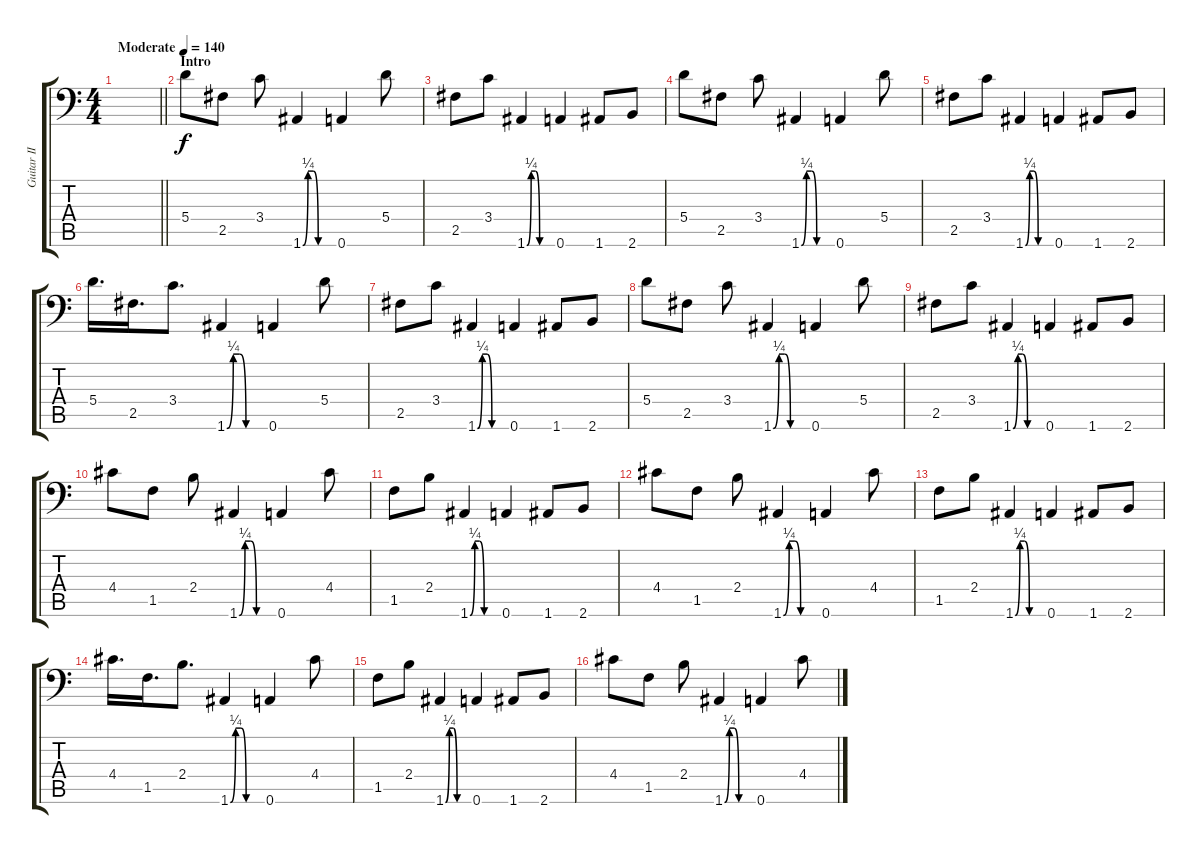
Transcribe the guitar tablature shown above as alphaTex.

\track ("Guitar II" "Guitar II") {instrument overdrivenguitar}
\staff {score tabs}
\tuning (B3 Gb3 D3 A2 E2 A1) {hide}
\ts (4 4)
\tempo (140 "Moderate")
\clef f4
\barLineRight lightlight
\ks c
|
\section ("" "Intro")
5.4.8 2.5.8 3.4.8 1.6{be (custom 0 0 10 1 20 1 30 0 60 0)}.4 0.6.4 5.4.8 |
2.5.8 3.4.8 1.6{be (custom 0 0 10 1 20 1 30 0 60 0)}.4 0.6.4 1.6.8 2.6.8 |
5.4.8 2.5.8 3.4.8 1.6{be (custom 0 0 10 1 20 1 30 0 60 0)}.4 0.6.4 5.4.8 |
2.5.8 3.4.8 1.6{be (custom 0 0 10 1 20 1 30 0 60 0)}.4 0.6.4 1.6.8 2.6.8 |
5.4.16{d} 2.5.16{d} 3.4.8{d} 1.6{be (custom 0 0 10 1 20 1 30 0 60 0)}.4 0.6.4 5.4.8 |
2.5.8 3.4.8 1.6{be (custom 0 0 10 1 20 1 30 0 60 0)}.4 0.6.4 1.6.8 2.6.8 |
5.4.8 2.5.8 3.4.8 1.6{be (custom 0 0 10 1 20 1 30 0 60 0)}.4 0.6.4 5.4.8 |
2.5.8 3.4.8 1.6{be (custom 0 0 10 1 20 1 30 0 60 0)}.4 0.6.4 1.6.8 2.6.8 |
4.4.8 1.5.8 2.4.8 1.6{be (custom 0 0 10 1 20 1 30 0 60 0)}.4 0.6.4 4.4.8 |
1.5.8 2.4.8 1.6{be (custom 0 0 10 1 20 1 30 0 60 0)}.4 0.6.4 1.6.8 2.6.8 |
4.4.8 1.5.8 2.4.8 1.6{be (custom 0 0 10 1 20 1 30 0 60 0)}.4 0.6.4 4.4.8 |
1.5.8 2.4.8 1.6{be (custom 0 0 10 1 20 1 30 0 60 0)}.4 0.6.4 1.6.8 2.6.8 |
4.4.16{d} 1.5.16{d} 2.4.8{d} 1.6{be (custom 0 0 10 1 20 1 30 0 60 0)}.4 0.6.4 4.4.8 |
1.5.8 2.4.8 1.6{be (custom 0 0 10 1 20 1 30 0 60 0)}.4 0.6.4 1.6.8 2.6.8 |
4.4.8 1.5.8 2.4.8 1.6{be (custom 0 0 10 1 20 1 30 0 60 0)}.4 0.6.4 4.4.8
